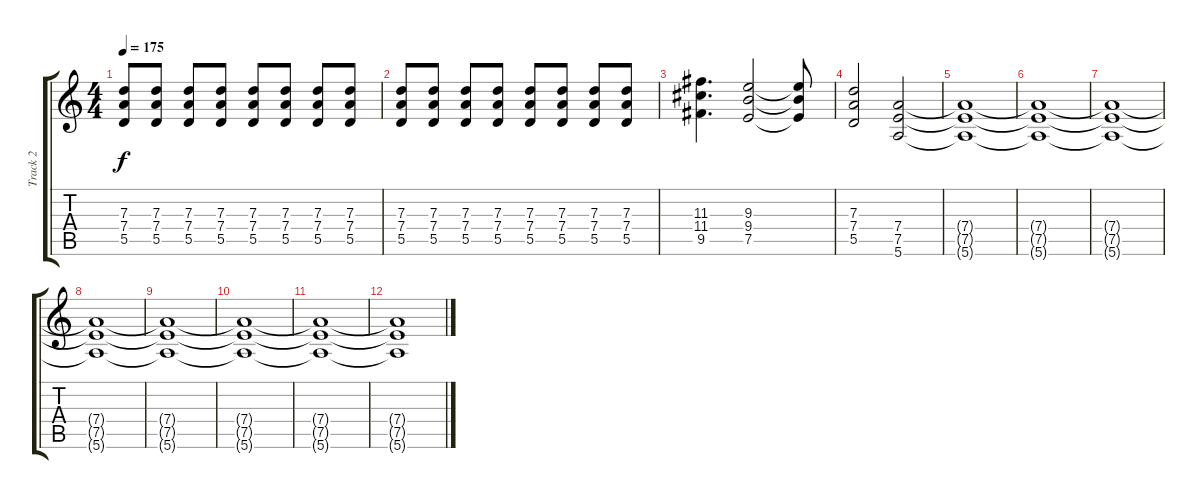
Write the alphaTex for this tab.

\track ("Track 2" "Track 2") {instrument overdrivenguitar}
\staff {score tabs}
\tuning (E4 B3 G3 D3 A2 E2) {hide}
\ts (4 4)
\tempo 175
\clef g2
\ks c
(7.3 7.4 5.5).8{dy f} (7.3 7.4 5.5).8 (7.3 7.4 5.5).8 (7.3 7.4 5.5).8 (7.3 7.4 5.5).8 (7.3 7.4 5.5).8 (7.3 7.4 5.5).8 (7.3 7.4 5.5).8 |
(7.3 7.4 5.5).8 (7.3 7.4 5.5).8 (7.3 7.4 5.5).8 (7.3 7.4 5.5).8 (7.3 7.4 5.5).8 (7.3 7.4 5.5).8 (7.3 7.4 5.5).8 (7.3 7.4 5.5).8 |
(11.3 11.4 9.5).4{d} (9.3 9.4 7.5).2 (9.3{t} 9.4{t} 7.5{t}).8 |
(7.3 7.4 5.5).2 (7.4 7.5 5.6).2{volume 0} |
(7.4{t} 7.5{t} 5.6{t}).1 |
(7.4{t} 7.5{t} 5.6{t}).1 |
(7.4{t} 7.5{t} 5.6{t}).1 |
(7.4{t} 7.5{t} 5.6{t}).1 |
(7.4{t} 7.5{t} 5.6{t}).1 |
(7.4{t} 7.5{t} 5.6{t}).1 |
(7.4{t} 7.5{t} 5.6{t}).1 |
(7.4{t} 7.5{t} 5.6{t}).1
